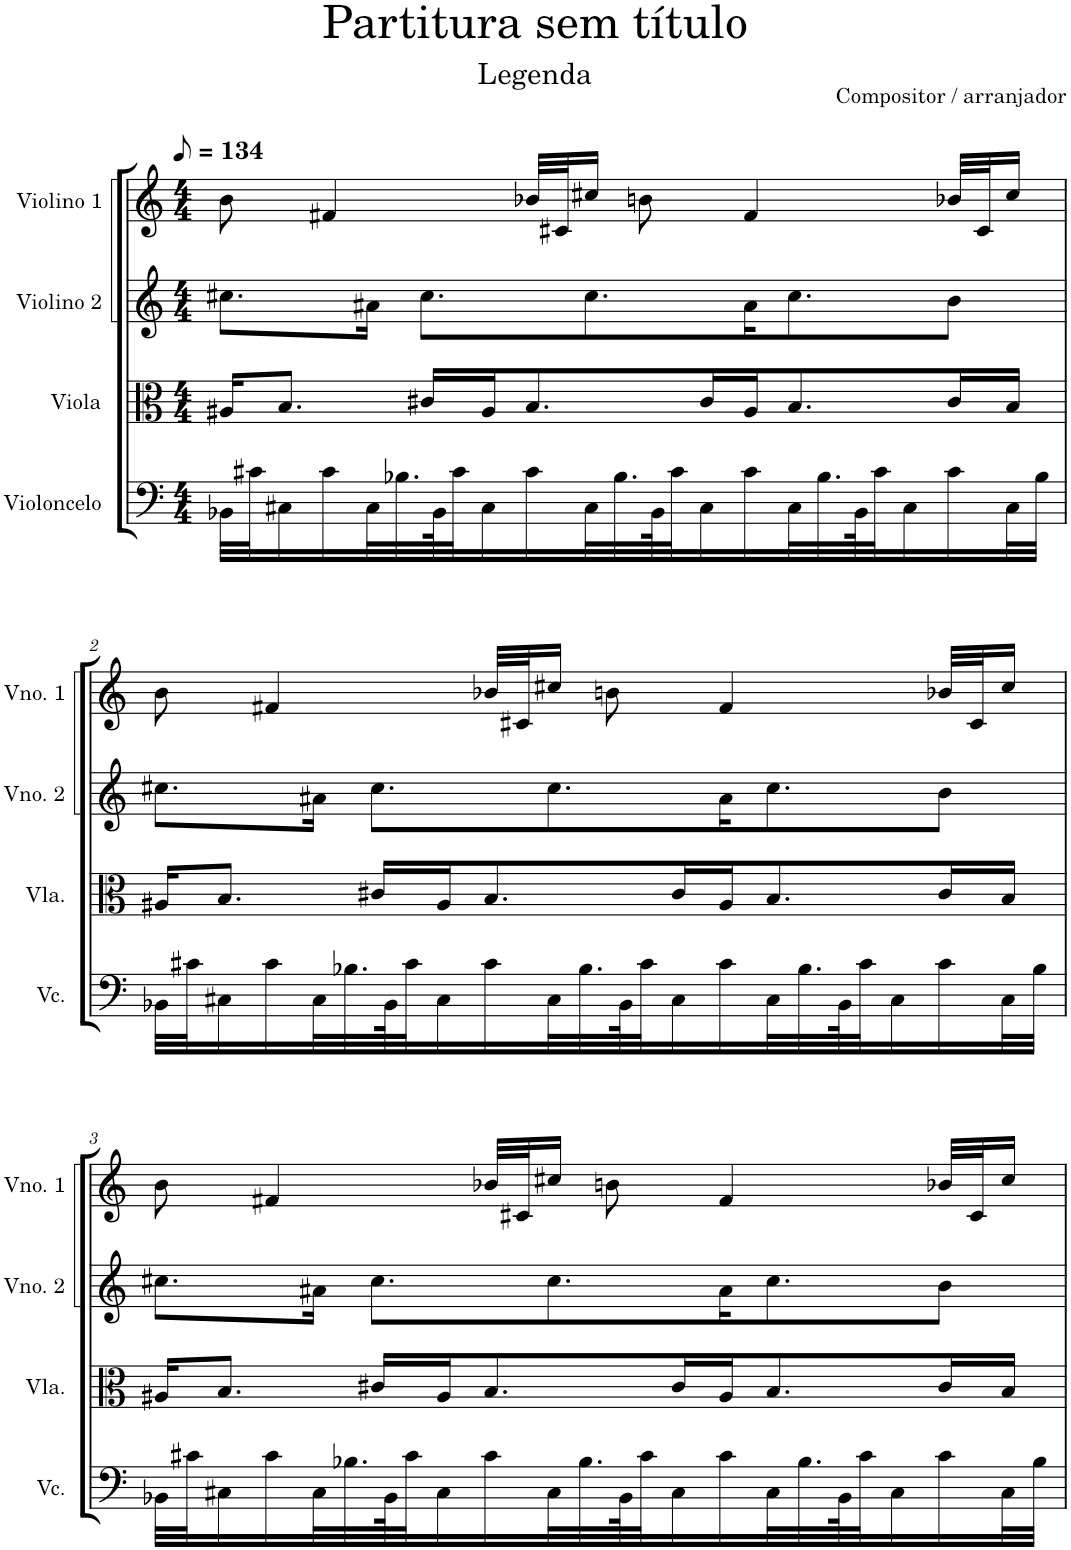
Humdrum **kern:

**kern	**kern	**kern	**kern
*part4	*part3	*part2	*part1
*staff4	*staff3	*staff2	*staff1
*I"Violoncelo	*I"Viola	*I"Violino 2	*I"Violino 1
*I'Vc.	*I'Vla.	*I'Vno. 2	*I'Vno. 1
*clefF4	*clefC3	*clefG2	*clefG2
*k[]	*k[]	*k[]	*k[]
*M4/4	*M4/4	*M4/4	*M4/4
*MM67	*MM67	*MM67	*MM67
=1	=1	=1	=1
32BB-X\LLL	16A#X/KL	8.cc#X\L	8b\
32c#X\J	.	.	.
16C#X\	8.B/J	.	.
16c#\	.	.	4f#X/
32C#\L	.	16a#X\Jk	.
32.B-X\	.	.	.
.	16c#X/LL	8.cc#\L	.
64BB-\K	.	.	.
32c#\J	.	.	.
16C#\	16A#/J	.	.
16c#\	8.B/	.	32b-X/LLL
.	.	.	32c#X/J
32C#\L	.	8.cc#\	16cc#X/JJ
32.B-\	.	.	.
.	.	.	8bn\
64BB-\K	.	.	.
32c#\J	.	.	.
16C#\	16c#/L	.	.
16c#\	16A#/J	16a#\K	4f#/
32C#\L	8.B/	8.cc#\	.
32.B-\	.	.	.
64BB-\K	.	.	.
32c#\J	.	.	.
16C#\	.	.	.
16c#\	16c#/L	8b\J	32b-X/LLL
.	.	.	32c#/J
32C#\L	16B/JJ	.	16cc#/JJ
32B-\JJJ	.	.	.
!!LO:LB:g=z
=2	=2	=2	=2
32BB-X\LLL	16A#X/KL	8.cc#X\L	8b\
32c#X\J	.	.	.
16C#X\	8.B/J	.	.
16c#\	.	.	4f#X/
32C#\L	.	16a#X\Jk	.
32.B-X\	.	.	.
.	16c#X/LL	8.cc#\L	.
64BB-\K	.	.	.
32c#\J	.	.	.
16C#\	16A#/J	.	.
16c#\	8.B/	.	32b-X/LLL
.	.	.	32c#X/J
32C#\L	.	8.cc#\	16cc#X/JJ
32.B-\	.	.	.
.	.	.	8bn\
64BB-\K	.	.	.
32c#\J	.	.	.
16C#\	16c#/L	.	.
16c#\	16A#/J	16a#\K	4f#/
32C#\L	8.B/	8.cc#\	.
32.B-\	.	.	.
64BB-\K	.	.	.
32c#\J	.	.	.
16C#\	.	.	.
16c#\	16c#/L	8b\J	32b-X/LLL
.	.	.	32c#/J
32C#\L	16B/JJ	.	16cc#/JJ
32B-\JJJ	.	.	.
!!LO:LB:g=z
=3	=3	=3	=3
32BB-X\LLL	16A#X/KL	8.cc#X\L	8b\
32c#X\J	.	.	.
16C#X\	8.B/J	.	.
16c#\	.	.	4f#X/
32C#\L	.	16a#X\Jk	.
32.B-X\	.	.	.
.	16c#X/LL	8.cc#\L	.
64BB-\K	.	.	.
32c#\J	.	.	.
16C#\	16A#/J	.	.
16c#\	8.B/	.	32b-X/LLL
.	.	.	32c#X/J
32C#\L	.	8.cc#\	16cc#X/JJ
32.B-\	.	.	.
.	.	.	8bn\
64BB-\K	.	.	.
32c#\J	.	.	.
16C#\	16c#/L	.	.
16c#\	16A#/J	16a#\K	4f#/
32C#\L	8.B/	8.cc#\	.
32.B-\	.	.	.
64BB-\K	.	.	.
32c#\J	.	.	.
16C#\	.	.	.
16c#\	16c#/L	8b\J	32b-X/LLL
.	.	.	32c#/J
32C#\L	16B/JJ	.	16cc#/JJ
32B-\JJJ	.	.	.
=	=	=	=
*-	*-	*-	*-
